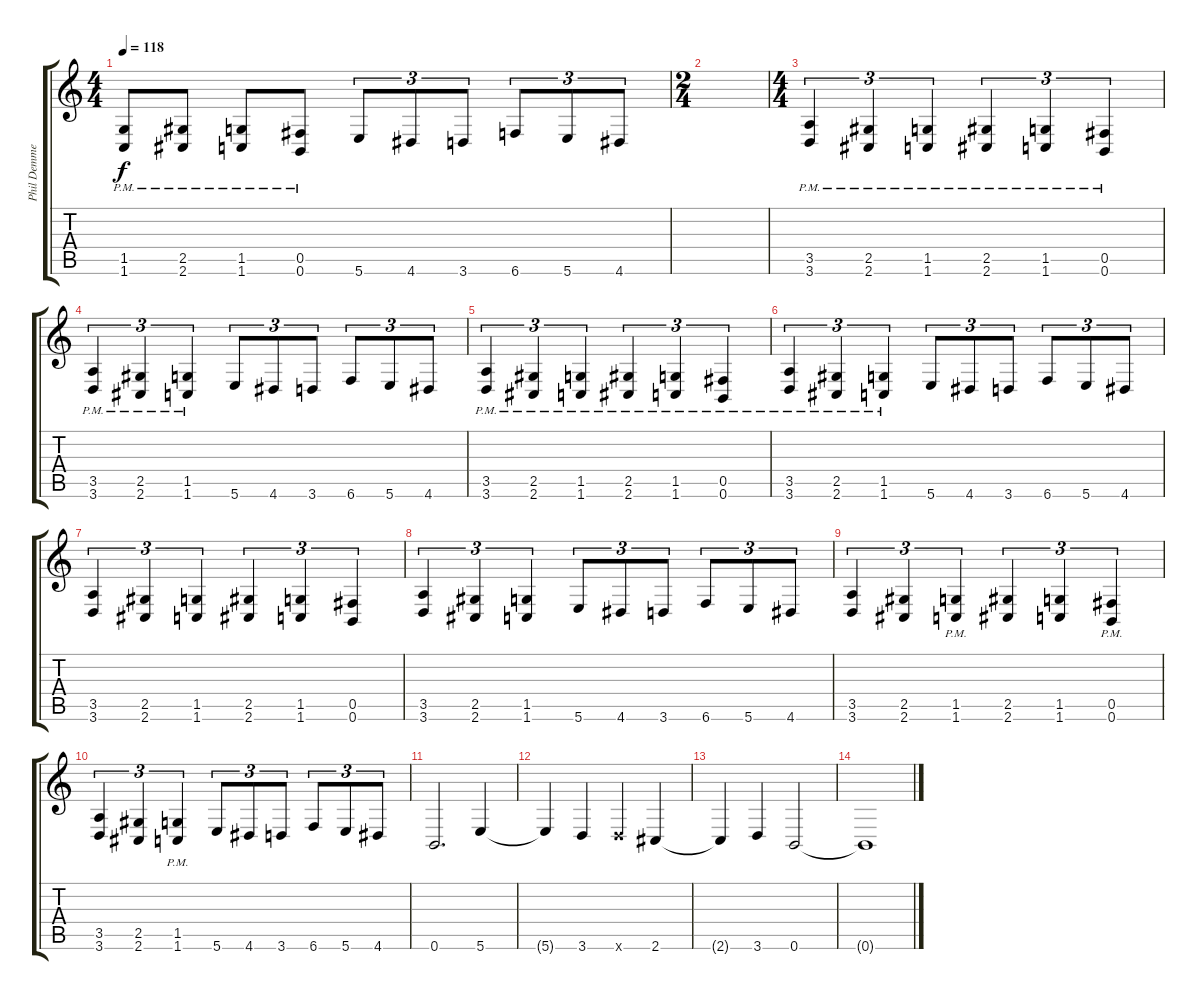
\track ("Phil Demmel" "Phil Demme") {instrument electricguitarclean}
\staff {score tabs}
\tuning (Db4 Ab3 E3 B2 Gb2 B1) {hide}
\ts (4 4)
\tempo 118
\clef g2
\ks c
(1.5{pm} 1.6{pm}).8{dy f} (2.5{pm} 2.6{pm}).8 (1.5{pm} 1.6{pm}).8 (0.5{pm} 0.6{pm}).8 5.6.8{tu (3 2)} 4.6.8{tu (3 2)} 3.6.8{tu (3 2)} 6.6.8{tu (3 2)} 5.6.8{tu (3 2)} 4.6.8{tu (3 2)} |
\ts (2 4)
|
\ts (4 4)
(3.5{pm} 3.6{pm}).4{tu (3 2)} (2.5{pm} 2.6{pm}).4{tu (3 2)} (1.5{pm} 1.6{pm}).4{tu (3 2)} (2.5{pm} 2.6{pm}).4{tu (3 2)} (1.5{pm} 1.6{pm}).4{tu (3 2)} (0.5{pm} 0.6{pm}).4{tu (3 2)} |
(3.5{pm} 3.6{pm}).4{tu (3 2)} (2.5{pm} 2.6{pm}).4{tu (3 2)} (1.5{pm} 1.6{pm}).4{tu (3 2)} 5.6.8{tu (3 2)} 4.6.8{tu (3 2)} 3.6.8{tu (3 2)} 6.6.8{tu (3 2)} 5.6.8{tu (3 2)} 4.6.8{tu (3 2)} |
(3.5{pm} 3.6{pm}).4{tu (3 2)} (2.5{pm} 2.6{pm}).4{tu (3 2)} (1.5{pm} 1.6{pm}).4{tu (3 2)} (2.5{pm} 2.6{pm}).4{tu (3 2)} (1.5{pm} 1.6{pm}).4{tu (3 2)} (0.5{pm} 0.6{pm}).4{tu (3 2)} |
(3.5{pm} 3.6{pm}).4{tu (3 2)} (2.5{pm} 2.6{pm}).4{tu (3 2)} (1.5{pm} 1.6{pm}).4{tu (3 2)} 5.6.8{tu (3 2)} 4.6.8{tu (3 2)} 3.6.8{tu (3 2)} 6.6.8{tu (3 2)} 5.6.8{tu (3 2)} 4.6.8{tu (3 2)} |
(3.5 3.6).4{tu (3 2)} (2.5 2.6).4{tu (3 2)} (1.5 1.6).4{tu (3 2)} (2.5 2.6).4{tu (3 2)} (1.5 1.6).4{tu (3 2)} (0.5 0.6).4{tu (3 2)} |
(3.5 3.6).4{tu (3 2)} (2.5 2.6).4{tu (3 2)} (1.5 1.6).4{tu (3 2)} 5.6.8{tu (3 2)} 4.6.8{tu (3 2)} 3.6.8{tu (3 2)} 6.6.8{tu (3 2)} 5.6.8{tu (3 2)} 4.6.8{tu (3 2)} |
(3.5 3.6).4{tu (3 2)} (2.5 2.6).4{tu (3 2)} (1.5{pm} 1.6{pm}).4{tu (3 2)} (2.5 2.6).4{tu (3 2)} (1.5 1.6).4{tu (3 2)} (0.5{pm} 0.6{pm}).4{tu (3 2)} |
(3.5 3.6).4{tu (3 2)} (2.5 2.6).4{tu (3 2)} (1.5{pm} 1.6{pm}).4{tu (3 2)} 5.6.8{tu (3 2)} 4.6.8{tu (3 2)} 3.6.8{tu (3 2)} 6.6.8{tu (3 2)} 5.6.8{tu (3 2)} 4.6.8{tu (3 2)} |
0.6.2{d} 5.6.4 |
5.6{t}.4 3.6.4 3.6{x}.4 2.6.4 |
2.6{t}.4 3.6.4 0.6.2 |
0.6{t}.1
